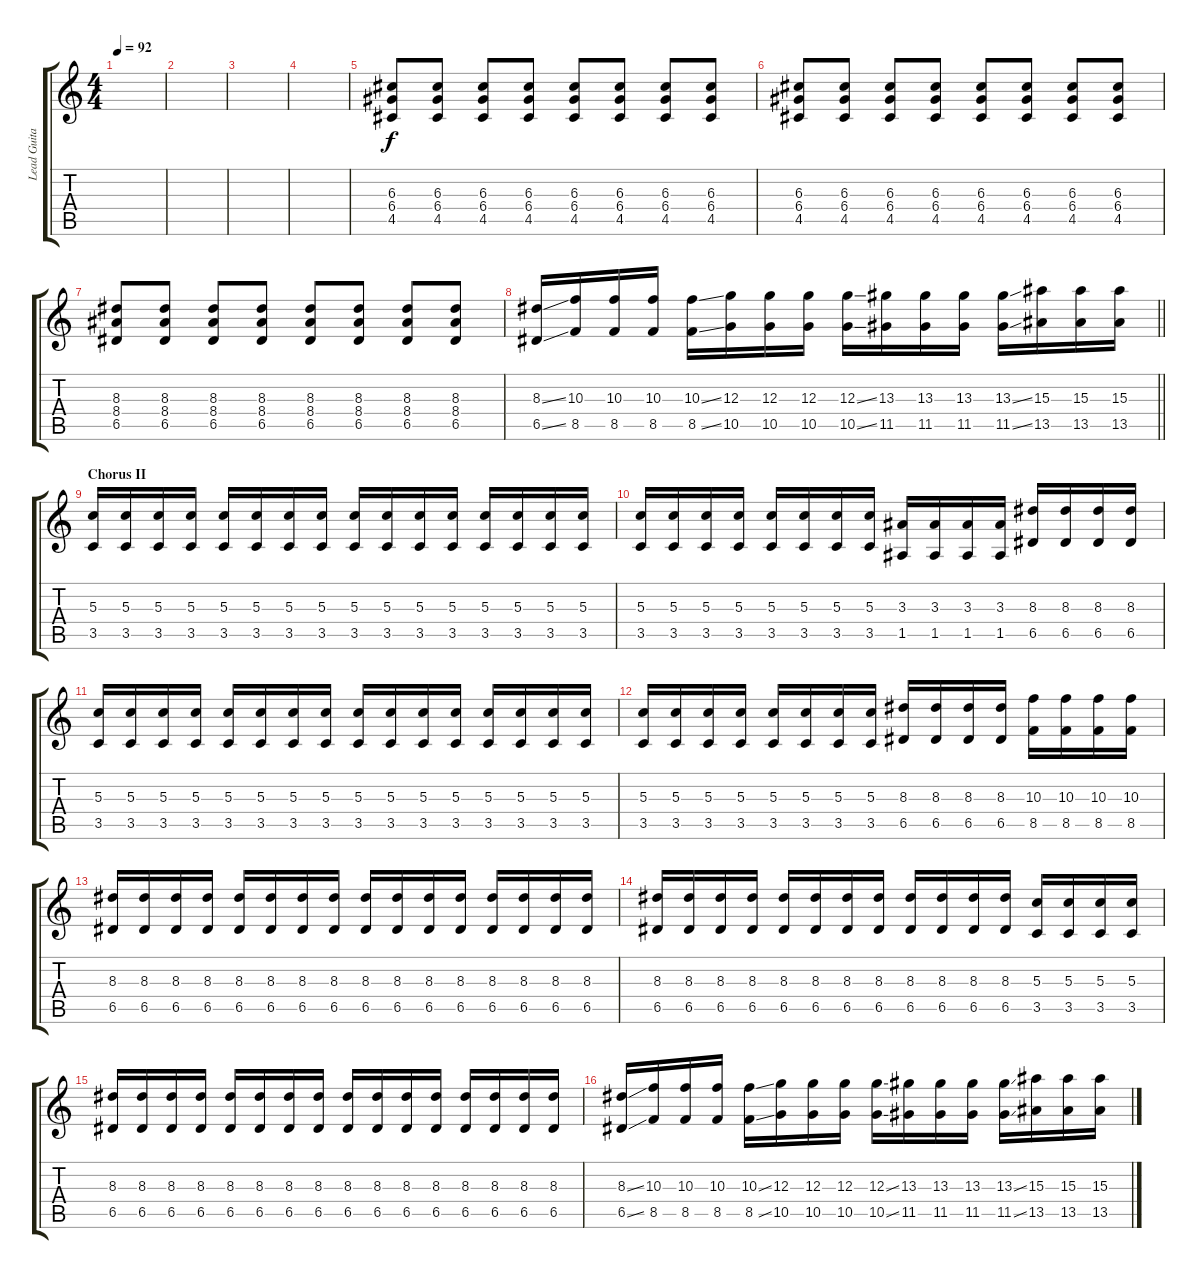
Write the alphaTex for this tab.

\track ("Lead Guitar" "Lead Guita") {instrument overdrivenguitar}
\staff {score tabs}
\tuning (E4 B3 G3 D3 A2 E2) {hide}
\ts (4 4)
\tempo 92
\clef g2
\ks c
|
|
|
|
(6.3 6.4 4.5).8 (6.3 6.4 4.5).8 (6.3 6.4 4.5).8 (6.3 6.4 4.5).8 (6.3 6.4 4.5).8 (6.3 6.4 4.5).8 (6.3 6.4 4.5).8 (6.3 6.4 4.5).8 |
(6.3 6.4 4.5).8 (6.3 6.4 4.5).8 (6.3 6.4 4.5).8 (6.3 6.4 4.5).8 (6.3 6.4 4.5).8 (6.3 6.4 4.5).8 (6.3 6.4 4.5).8 (6.3 6.4 4.5).8 |
(8.3 8.4 6.5).8 (8.3 8.4 6.5).8 (8.3 8.4 6.5).8 (8.3 8.4 6.5).8 (8.3 8.4 6.5).8 (8.3 8.4 6.5).8 (8.3 8.4 6.5).8 (8.3 8.4 6.5).8 |
\barLineRight lightlight
(8.3{ss} 6.5{ss}).16 (10.3 8.5).16 (10.3 8.5).16 (10.3 8.5).16 (10.3{ss} 8.5{ss}).16 (12.3 10.5).16 (12.3 10.5).16 (12.3 10.5).16 (12.3{ss} 10.5{ss}).16 (13.3 11.5).16 (13.3 11.5).16 (13.3 11.5).16 (13.3{ss} 11.5{ss}).16 (15.3 13.5).16 (15.3 13.5).16 (15.3 13.5).16 |
\section ("" "Chorus II")
(5.3 3.5).16 (5.3 3.5).16 (5.3 3.5).16 (5.3 3.5).16 (5.3 3.5).16 (5.3 3.5).16 (5.3 3.5).16 (5.3 3.5).16 (5.3 3.5).16 (5.3 3.5).16 (5.3 3.5).16 (5.3 3.5).16 (5.3 3.5).16 (5.3 3.5).16 (5.3 3.5).16 (5.3 3.5).16 |
(5.3 3.5).16 (5.3 3.5).16 (5.3 3.5).16 (5.3 3.5).16 (5.3 3.5).16 (5.3 3.5).16 (5.3 3.5).16 (5.3 3.5).16 (3.3 1.5).16 (3.3 1.5).16 (3.3 1.5).16 (3.3 1.5).16 (8.3 6.5).16 (8.3 6.5).16 (8.3 6.5).16 (8.3 6.5).16 |
(5.3 3.5).16 (5.3 3.5).16 (5.3 3.5).16 (5.3 3.5).16 (5.3 3.5).16 (5.3 3.5).16 (5.3 3.5).16 (5.3 3.5).16 (5.3 3.5).16 (5.3 3.5).16 (5.3 3.5).16 (5.3 3.5).16 (5.3 3.5).16 (5.3 3.5).16 (5.3 3.5).16 (5.3 3.5).16 |
(5.3 3.5).16 (5.3 3.5).16 (5.3 3.5).16 (5.3 3.5).16 (5.3 3.5).16 (5.3 3.5).16 (5.3 3.5).16 (5.3 3.5).16 (8.3 6.5).16 (8.3 6.5).16 (8.3 6.5).16 (8.3 6.5).16 (10.3 8.5).16 (10.3 8.5).16 (10.3 8.5).16 (10.3 8.5).16 |
(8.3 6.5).16 (8.3 6.5).16 (8.3 6.5).16 (8.3 6.5).16 (8.3 6.5).16 (8.3 6.5).16 (8.3 6.5).16 (8.3 6.5).16 (8.3 6.5).16 (8.3 6.5).16 (8.3 6.5).16 (8.3 6.5).16 (8.3 6.5).16 (8.3 6.5).16 (8.3 6.5).16 (8.3 6.5).16 |
(8.3 6.5).16 (8.3 6.5).16 (8.3 6.5).16 (8.3 6.5).16 (8.3 6.5).16 (8.3 6.5).16 (8.3 6.5).16 (8.3 6.5).16 (8.3 6.5).16 (8.3 6.5).16 (8.3 6.5).16 (8.3 6.5).16 (5.3 3.5).16 (5.3 3.5).16 (5.3 3.5).16 (5.3 3.5).16 |
(8.3 6.5).16 (8.3 6.5).16 (8.3 6.5).16 (8.3 6.5).16 (8.3 6.5).16 (8.3 6.5).16 (8.3 6.5).16 (8.3 6.5).16 (8.3 6.5).16 (8.3 6.5).16 (8.3 6.5).16 (8.3 6.5).16 (8.3 6.5).16 (8.3 6.5).16 (8.3 6.5).16 (8.3 6.5).16 |
(8.3{ss} 6.5{ss}).16 (10.3 8.5).16 (10.3 8.5).16 (10.3 8.5).16 (10.3{ss} 8.5{ss}).16 (12.3 10.5).16 (12.3 10.5).16 (12.3 10.5).16 (12.3{ss} 10.5{ss}).16 (13.3 11.5).16 (13.3 11.5).16 (13.3 11.5).16 (13.3{ss} 11.5{ss}).16 (15.3 13.5).16 (15.3 13.5).16 (15.3 13.5).16
